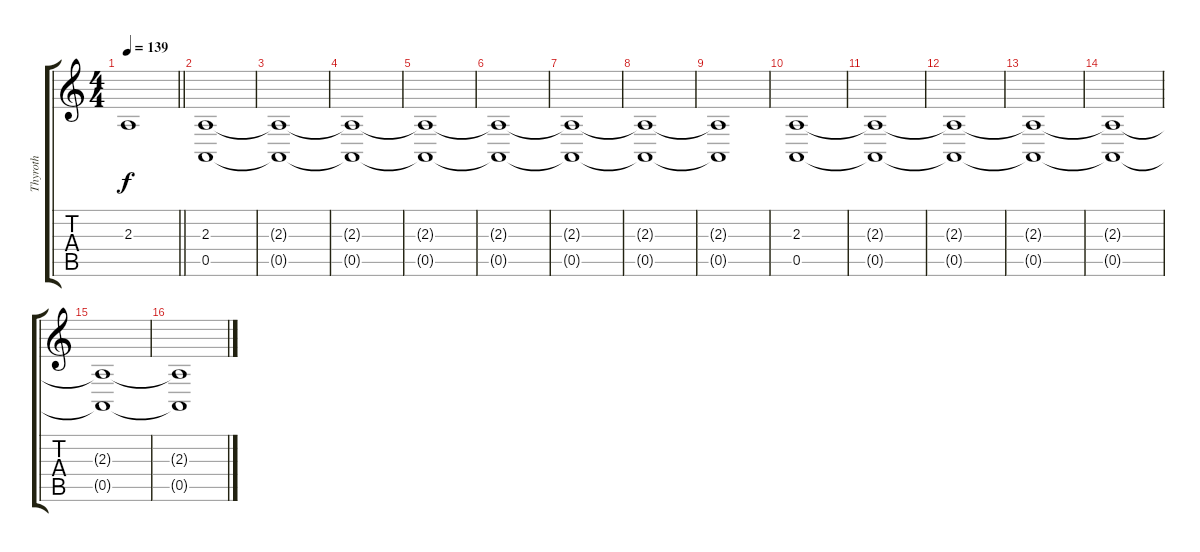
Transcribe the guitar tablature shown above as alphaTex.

\track ("Thyroth" "Thyroth") {instrument choiraahs}
\staff {score tabs}
\tuning (E4 B3 G3 D3 A2 E2) {hide}
\ts (4 4)
\tempo 139
\clef g2
\barLineRight lightlight
\ks c
2.3{t}.1{dy f} |
(2.3 0.5).1 |
(2.3{t} 0.5{t}).1 |
(2.3{t} 0.5{t}).1 |
(2.3{t} 0.5{t}).1 |
(2.3{t} 0.5{t}).1 |
(2.3{t} 0.5{t}).1 |
(2.3{t} 0.5{t}).1 |
(2.3{t} 0.5{t}).1 |
(2.3 0.5).1 |
(2.3{t} 0.5{t}).1 |
(2.3{t} 0.5{t}).1 |
(2.3{t} 0.5{t}).1 |
(2.3{t} 0.5{t}).1 |
(2.3{t} 0.5{t}).1 |
(2.3{t} 0.5{t}).1
